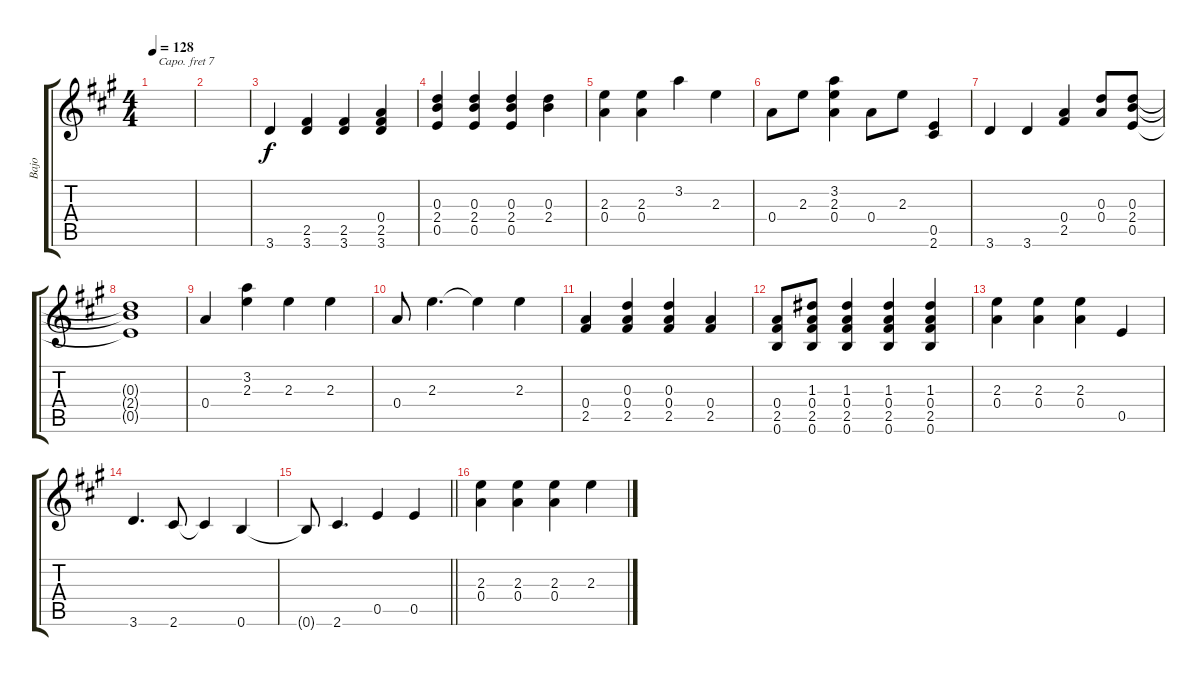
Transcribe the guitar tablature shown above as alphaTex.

\track ("Bajo " "Bajo ") {instrument acousticguitarsteel}
\staff {score tabs}
\capo 7
\tuning (E4 B3 G3 D3 A2 E2) {hide}
\ts (4 4)
\tempo 128
\clef g2
\ks a
|
|
3.6.4 (2.5 3.6).4 (2.5 3.6).4 (0.4 2.5 3.6).4 |
(0.3 2.4 0.5).4 (0.3 2.4 0.5).4 (0.3 2.4 0.5).4 (0.3 2.4).4 |
(2.3 0.4).4 (2.3 0.4).4 3.2.4 2.3.4 |
0.4.8 2.3.8 (3.2 2.3 0.4).4 0.4.8 2.3.8 (0.5 2.6).4 |
3.6.4 3.6.4 (0.4 2.5).4 (0.3 0.4).8 (0.3 2.4 0.5).8 |
(0.3{t} 2.4{t} 0.5{t}).1 |
0.4.4 (3.2 2.3).4 2.3.4 2.3.4 |
0.4.8 2.3.4{d} 2.3{t}.4 2.3.4 |
(0.4 2.5).4 (0.3 0.4 2.5).4 (0.3 0.4 2.5).4 (0.4 2.5).4 |
(0.4 2.5 0.6).8 (1.3 0.4 2.5 0.6).8 (1.3 0.4 2.5 0.6).4 (1.3 0.4 2.5 0.6).4 (1.3 0.4 2.5 0.6).4 |
(2.3 0.4).4 (2.3 0.4).4 (2.3 0.4).4 0.5.4 |
3.6.4{d} 2.6.8 2.6{t}.4 0.6.4 |
\barLineRight lightlight
0.6{t}.8 2.6.4{d} 0.5.4 0.5.4 |
(2.3 0.4).4 (2.3 0.4).4 (2.3 0.4).4 2.3.4
